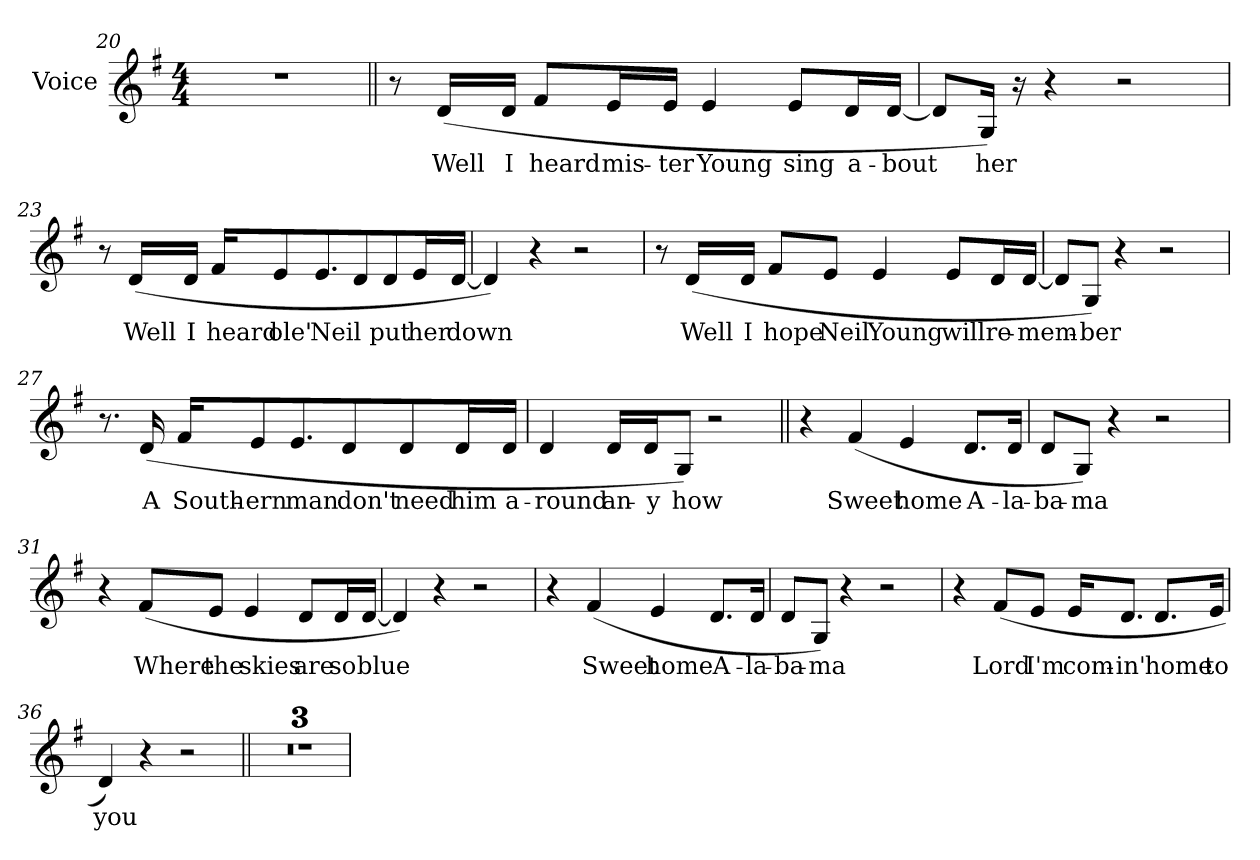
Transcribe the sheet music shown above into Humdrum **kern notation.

**kern	**text
*part1	*part1
*staff1	*staff1
*I"Voice	*
*I'Voice	*
*clefG2	*
*k[f#]	*
*G:	*
*M4/4	*
=20	=20
1r	.
!!LO:LB:g=z
=21||	=21||
8r	.
!	!LO:LY:b:color=#000000
(16di/LL	Well
!	!LO:LY:b:color=#000000
16di/JJ	I
!	!LO:LY:b:color=#000000
8f#i/L	heard
!	!LO:LY:b:color=#000000
16ei/L	mis-
!	!LO:LY:b:color=#000000
16ei/JJ	-ter
!	!LO:LY:b:color=#000000
4ei/	Young
!	!LO:LY:b:color=#000000
8ei/L	sing
!	!LO:LY:b:color=#000000
16di/L	a-
!	!LO:LY:b:color=#000000
[16di/JJ	-bout
=22	=22
8di/L]	.
!	!LO:LY:b:color=#000000
16Gi/Jk)	her
16r	.
4r	.
2r	.
=23	=23
8r	.
!	!LO:LY:b:color=#000000
(16di/LL	Well
!	!LO:LY:b:color=#000000
16di/JJ	I
!	!LO:LY:b:color=#000000
16f#i/KL	heard
!	!LO:LY:b:color=#000000
8ei/	ole'
!	!LO:LY:b:color=#000000
8.ei/	Neil
8di/	.
!	!LO:LY:b:color=#000000
8di/	put
!	!LO:LY:b:color=#000000
16ei/L	her
!	!LO:LY:b:color=#000000
[16di/JJ	down
!!LO:LB:g=z
=24	=24
4di/])	.
4r	.
2r	.
=25	=25
8r	.
!	!LO:LY:b:color=#000000
(16di/LL	Well
!	!LO:LY:b:color=#000000
16di/JJ	I
!	!LO:LY:b:color=#000000
8f#i/L	hope
!	!LO:LY:b:color=#000000
8ei/J	Neil
!	!LO:LY:b:color=#000000
4ei/	Young
!	!LO:LY:b:color=#000000
8ei/L	will
!	!LO:LY:b:color=#000000
16di/L	re-
!	!LO:LY:b:color=#000000
[16di/JJ	-mem-
=26	=26
8di/L]	.
!	!LO:LY:b:color=#000000
8Gi/J)	-ber
4r	.
2r	.
!!LO:LB:g=z
=27	=27
8.r	.
!	!LO:LY:b:color=#000000
(16di/	A
!	!LO:LY:b:color=#000000
16f#i/KL	South-
!	!LO:LY:b:color=#000000
8ei/	-ern
!	!LO:LY:b:color=#000000
8.ei/	man
!	!LO:LY:b:color=#000000
8di/	don't
!	!LO:LY:b:color=#000000
8di/	need
!	!LO:LY:b:color=#000000
16di/L	him
!	!LO:LY:b:color=#000000
16di/JJ	a-
=28	=28
!	!LO:LY:b:color=#000000
4di/	-round
!	!LO:LY:b:color=#000000
16di/LL	an-
!	!LO:LY:b:color=#000000
16di/J	-y
!	!LO:LY:b:color=#000000
8Gi/J)	how
2r	.
=29||	=29||
4r	.
!	!LO:LY:b:color=#000000
(4f#i/	Sweet
!	!LO:LY:b:color=#000000
4ei/	home
!	!LO:LY:b:color=#000000
8.di/L	A-
!	!LO:LY:b:color=#000000
16di/Jk	-la-
!!LO:LB:g=z
=30	=30
!	!LO:LY:b:color=#000000
8di/L	-ba-
!	!LO:LY:b:color=#000000
8Gi/J)	-ma
4r	.
2r	.
=31	=31
4r	.
!	!LO:LY:b:color=#000000
(8f#i/L	Where
!	!LO:LY:b:color=#000000
8ei/J	the
!	!LO:LY:b:color=#000000
4ei/	skies
!	!LO:LY:b:color=#000000
8di/L	are
!	!LO:LY:b:color=#000000
16di/L	so
!	!LO:LY:b:color=#000000
[16di/JJ	blue
=32	=32
4di/])	.
4r	.
2r	.
=33	=33
4r	.
!	!LO:LY:b:color=#000000
(4f#i/	Sweet
!	!LO:LY:b:color=#000000
4ei/	home
!	!LO:LY:b:color=#000000
8.di/L	A-
!	!LO:LY:b:color=#000000
16di/Jk	-la-
!!LO:LB:g=z
=34	=34
!	!LO:LY:b:color=#000000
8di/L	-ba-
!	!LO:LY:b:color=#000000
8Gi/J)	-ma
4r	.
2r	.
=35	=35
4r	.
!	!LO:LY:b:color=#000000
(8f#i/L	Lord
!	!LO:LY:b:color=#000000
8ei/J	I'm
!	!LO:LY:b:color=#000000
16ei/KL	com-
!	!LO:LY:b:color=#000000
8.di/J	-in'
!	!LO:LY:b:color=#000000
8.di/L	home
!	!LO:LY:b:color=#000000
16ei/Jk	to
=36	=36
!	!LO:LY:b:color=#000000
4di/)	you
4r	.
2r	.
=37||	=37||
1r	.
=38	=38
1r	.
=39	=39
1r	.
=	=
*-	*-
